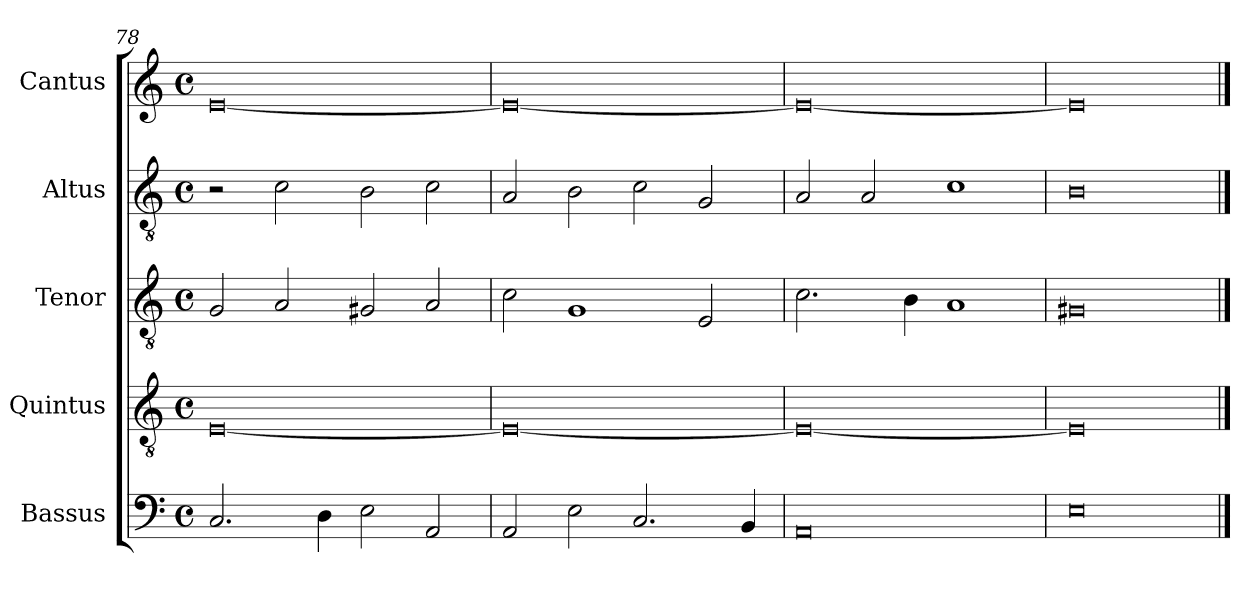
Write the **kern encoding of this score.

**kern	**kern	**kern	**kern	**kern
*part5	*part4	*part3	*part2	*part1
*staff5	*staff4	*staff3	*staff2	*staff1
*I"Bassus	*I"Quintus	*I"Tenor	*I"Altus	*I"Cantus
*clefF4	*clefGv2	*clefGv2	*clefGv2	*clefG2
*k[]	*k[]	*k[]	*k[]	*k[]
*M4/2	*M4/2	*M4/2	*M4/2	*M4/2
*met(c)	*met(c)	*met(c)	*met(c)	*met(c)
=78	=78	=78	=78	=78
2.C/	[0E	2G/	2r	[0e
.	.	2A/	2c\	.
4D\	.	.	.	.
2E\	.	2G#X/	2B\	.
2AA/	.	2A/	2c\	.
=79	=79	=79	=79	=79
2AA/	0E_	2c\	2A/	0e_
2E\	.	1G	2B\	.
2.C/	.	.	2c\	.
.	.	2E/	2G/	.
4BB/	.	.	.	.
=80	=80	=80	=80	=80
0AA	0E_	2.c\	2A/	0e_
.	.	.	2A/	.
.	.	4B\	.	.
.	.	1A	1c	.
=81	=81	=81	=81	=81
0E	0E]	0G#X	0B	0e]
==	==	==	==	==
*-	*-	*-	*-	*-
